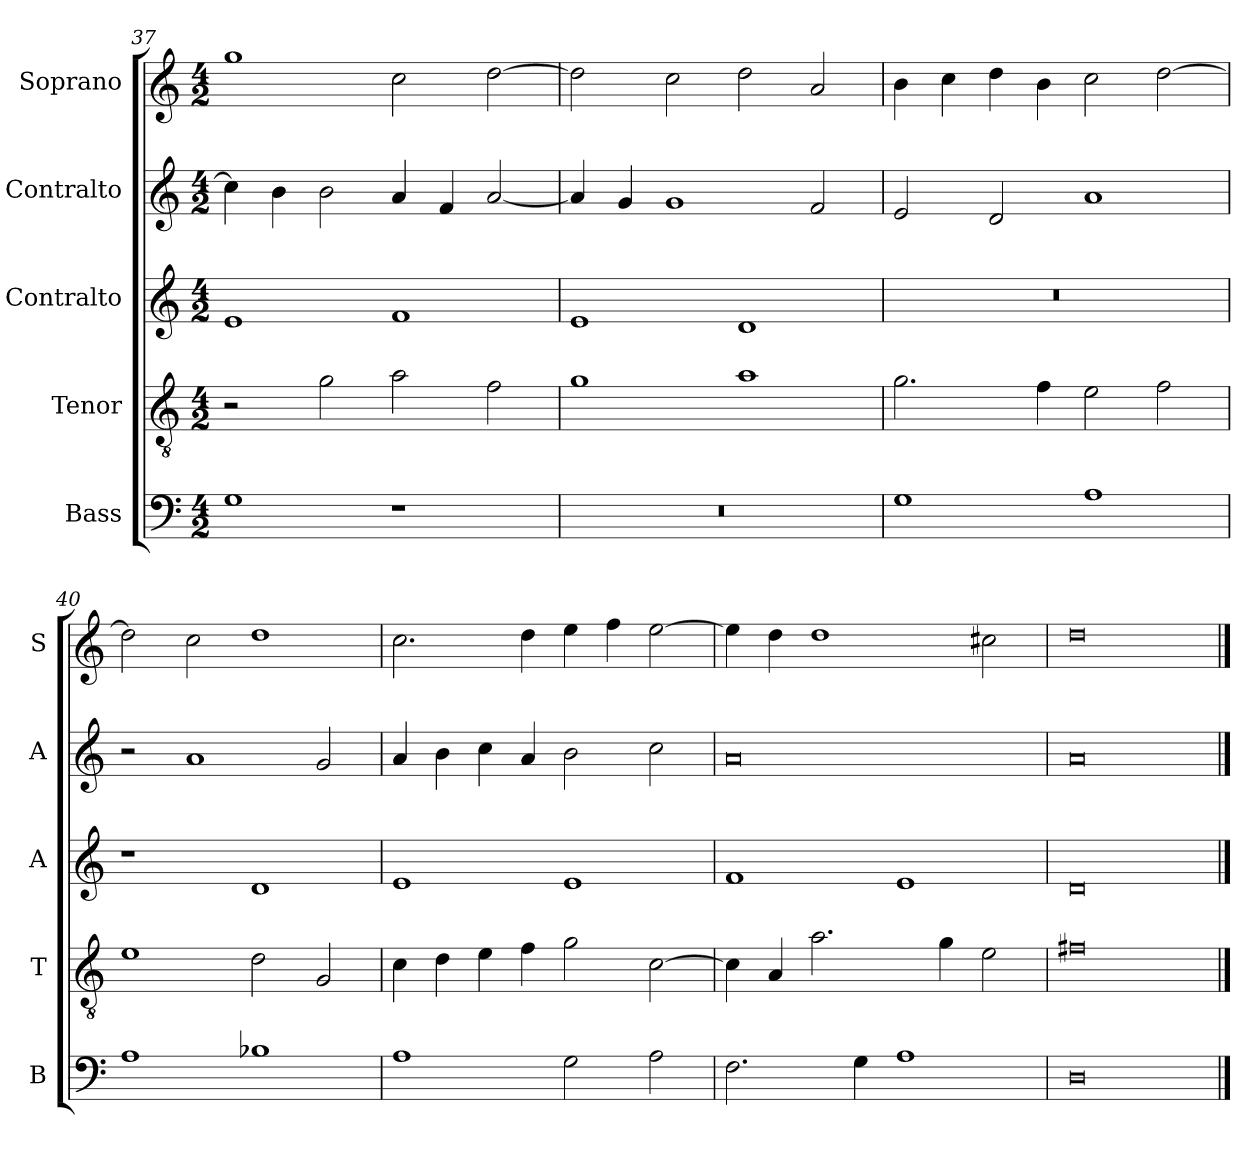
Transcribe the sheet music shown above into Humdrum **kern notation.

**kern	**kern	**kern	**kern	**kern
*part5	*part4	*part3	*part2	*part1
*staff5	*staff4	*staff3	*staff2	*staff1
*I"Bass	*I"Tenor	*I"Contralto	*I"Contralto	*I"Soprano
*I'B	*I'T	*I'A	*I'A	*I'S
*clefF4	*clefGv2	*clefG2	*clefG2	*clefG2
*k[]	*k[]	*k[]	*k[]	*k[]
*D:dor	*D:dor	*D:dor	*D:dor	*D:dor
*M4/2	*M4/2	*M4/2	*M4/2	*M4/2
=37	=37	=37	=37	=37
1G	2r	1e	4cc]	1gg
.	.	.	4b	.
.	2g	.	2b	.
1r	2a	1f	4a	2cc
.	.	.	4f	.
.	2f	.	[2a	[2dd
=38	=38	=38	=38	=38
0r	1g	1e	4a]	2dd]
.	.	.	4g	.
.	.	.	1g	2cc
.	1a	1d	.	2dd
.	.	.	2f	2a
=39	=39	=39	=39	=39
1G	2.g	0r	2e	4b
.	.	.	.	4cc
.	.	.	2d	4dd
.	4f	.	.	4b
1A	2e	.	1a	2cc
.	2f	.	.	[2dd
=40	=40	=40	=40	=40
1A	1e	1r	2r	2dd]
.	.	.	1a	2cc
1B-X	2d	1d	.	1dd
.	2G	.	2g	.
=41	=41	=41	=41	=41
1A	4c	1e	4a	2.cc
.	4d	.	4b	.
.	4e	.	4cc	.
.	4f	.	4a	4dd
2G	2g	1e	2b	4ee
.	.	.	.	4ff
2A	[2c	.	2cc	[2ee
=42	=42	=42	=42	=42
2.F	4c]	1f	0a	4ee]
.	4A	.	.	4dd
.	2.a	.	.	1dd
4G	.	.	.	.
1A	.	1e	.	.
.	4g	.	.	.
.	2e	.	.	2cc#X
=43	=43	=43	=43	=43
0D	0f#X	0d	0a	0dd
==	==	==	==	==
*-	*-	*-	*-	*-
